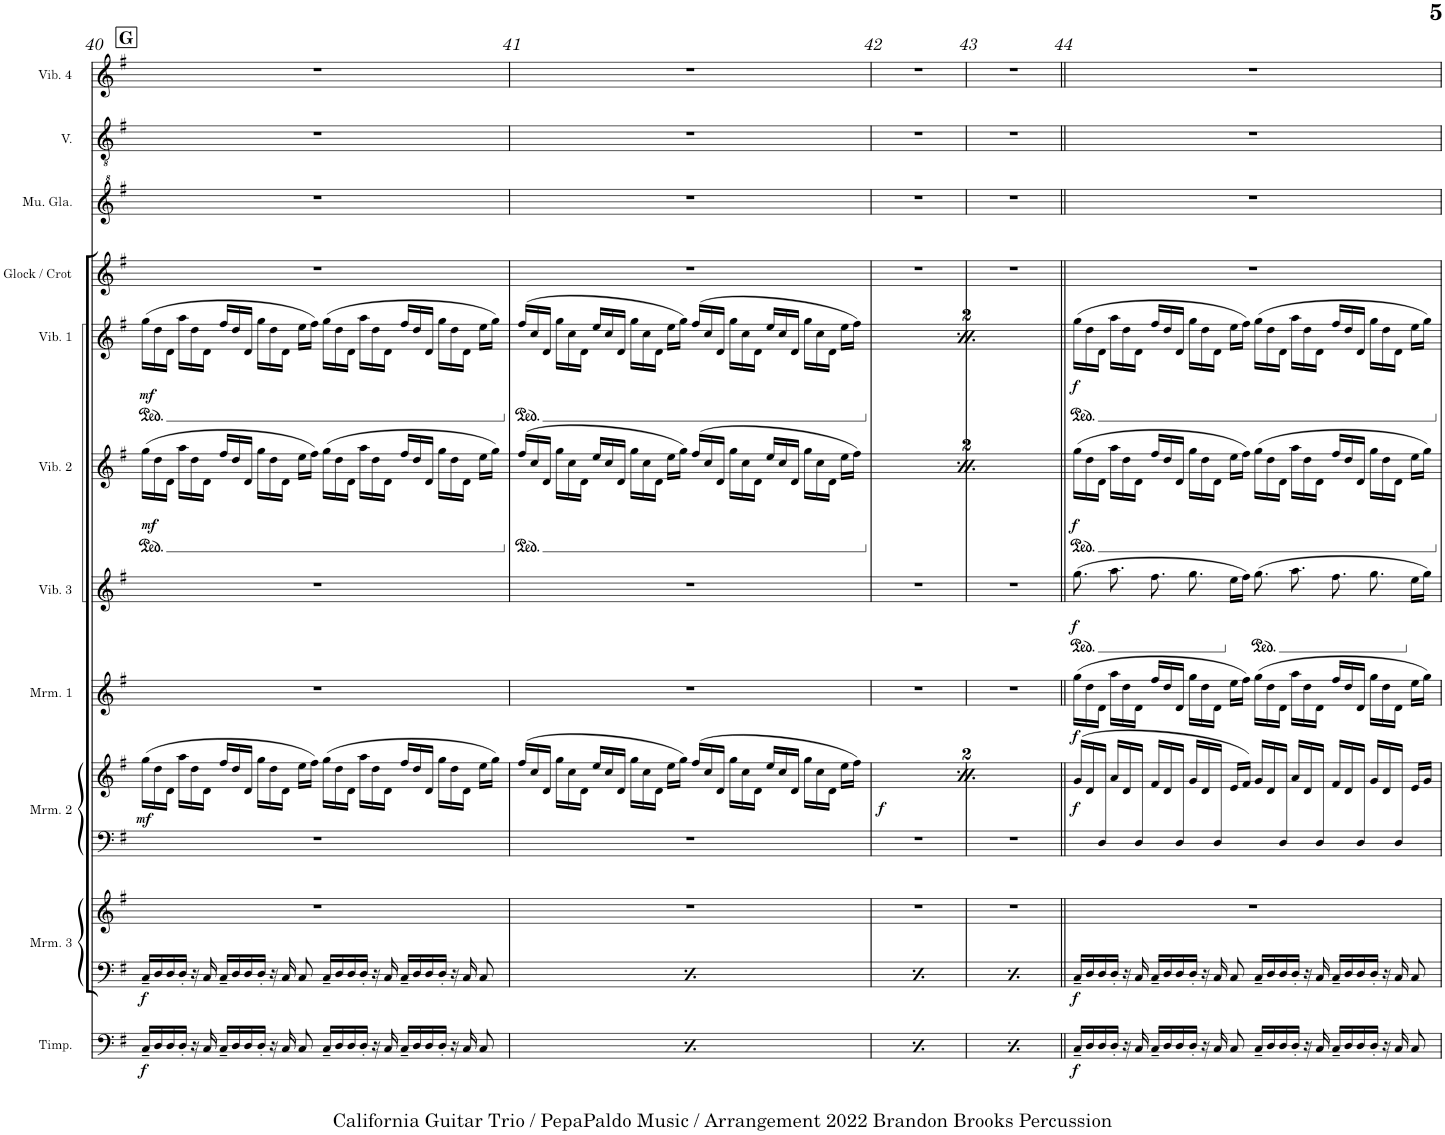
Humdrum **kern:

**kern	**dynam	**kern	**kern	**dynam	**kern	**kern	**dynam	**kern	**dynam	**kern	**dynam	**kern	**dynam	**kern	**dynam	**kern	**kern	**kern	**kern
*part11	*part11	*part10	*part10	*part10	*part9	*part9	*part9	*part8	*part8	*part7	*part7	*part6	*part6	*part5	*part5	*part4	*part3	*part2	*part1
*staff13	*staff13	*staff12	*staff11	*staff11/12	*staff10	*staff9	*staff9/10	*staff8	*staff8	*staff7	*staff7	*staff6	*staff6	*staff5	*staff5	*staff4	*staff3	*staff2	*staff1
*I"Timpani	*	*I"Marimba 3	*	*	*I"Marimba 2	*	*	*I"Marimba 1	*	*I"Vibraphone 3	*	*I"Vibraphone 2	*	*I"Vibraphone 1	*	*I"Glock / Crot	*I"Musical Glasses	*I"Voice	*I"Vibraphone 4
*I'Timp.	*	*I'Mrm. 3	*	*	*I'Mrm. 2	*	*	*I'Mrm. 1	*	*I'Vib. 3	*	*I'Vib. 2	*	*I'Vib. 1	*	*I'Glock / Crot	*I'Mu. Gla.	*I'V.	*I'Vib. 4
!!LO:PB:g=z
*clefF4	*	*clefF4	*clefG2	*	*clefF4	*clefG2	*	*clefG2	*	*clefG2	*	*clefG2	*	*clefG2	*	*clefG2	*clefG^2	*clefGv2	*clefG2
*	*	*	*	*	*	*	*	*	*	*	*	*	*	*	*	*Trd-14c-24	*	*	*
*k[f#]	*	*k[f#]	*k[f#]	*	*k[f#]	*k[f#]	*	*k[f#]	*	*k[f#]	*	*k[f#]	*	*k[f#]	*	*k[f#]	*k[f#]	*k[f#]	*k[f#]
*M7/4	*	*M7/4	*M7/4	*	*M7/4	*M7/4	*	*M7/4	*	*M7/4	*	*M7/4	*	*M7/4	*	*M7/4	*M7/4	*M7/4	*M7/4
*	*	*	*	*	*	*	*	*	*	*	*	*	*	*ped	*	*	*	*	*
!!LO:REH:place=s1:a:B:cj:fs=14:t=G
=40	=40	=40	=40	=40	=40	=40	=40	=40	=40	=40	=40	=40	=40	=40	=40	=40	=40	=40	=40
!	!LO:DY:b	!	!	!LO:DY:b=2	!	!	!LO:DY:b	!	!	!	!	!	!LO:DY:b	!	!LO:DY:b	!	!	!	!
16C~/LL	f	16C~/LL	1..r	f	1..r	(16gg\LL	mf	1..r	.	1..r	.	(16gg\LL	mf	(16gg\LL	mf	1..r	1..r	1..r	1..r
16D/	.	16D/	.	.	.	16dd\	.	.	.	.	.	16dd\	.	16dd\	.	.	.	.	.
16D/	.	16D/	.	.	.	16d\JJ	.	.	.	.	.	16d\JJ	.	16d\JJ	.	.	.	.	.
16D'/JJ	.	16D'/JJ	.	.	.	16aa\LL	.	.	.	.	.	16aa\LL	.	16aa\LL	.	.	.	.	.
16r	.	16r	.	.	.	16dd\	.	.	.	.	.	16dd\	.	16dd\	.	.	.	.	.
16C/	.	16C/	.	.	.	16d\JJ	.	.	.	.	.	16d\JJ	.	16d\JJ	.	.	.	.	.
16C~/LL	.	16C~/LL	.	.	.	16ff#/LL	.	.	.	.	.	16ff#/LL	.	16ff#/LL	.	.	.	.	.
16D/	.	16D/	.	.	.	16dd/	.	.	.	.	.	16dd/	.	16dd/	.	.	.	.	.
16D/	.	16D/	.	.	.	16d/JJ	.	.	.	.	.	16d/JJ	.	16d/JJ	.	.	.	.	.
16D'/JJ	.	16D'/JJ	.	.	.	16gg\LL	.	.	.	.	.	16gg\LL	.	16gg\LL	.	.	.	.	.
16r	.	16r	.	.	.	16dd\	.	.	.	.	.	16dd\	.	16dd\	.	.	.	.	.
16C/	.	16C/	.	.	.	16d\JJ	.	.	.	.	.	16d\JJ	.	16d\JJ	.	.	.	.	.
8C/	.	8C/	.	.	.	16ee\LL	.	.	.	.	.	16ee\LL	.	16ee\LL	.	.	.	.	.
.	.	.	.	.	.	16ff#\JJ)	.	.	.	.	.	16ff#\JJ)	.	16ff#\JJ)	.	.	.	.	.
16C~/LL	.	16C~/LL	.	.	.	(16gg\LL	.	.	.	.	.	(16gg\LL	.	(16gg\LL	.	.	.	.	.
16D/	.	16D/	.	.	.	16dd\	.	.	.	.	.	16dd\	.	16dd\	.	.	.	.	.
16D/	.	16D/	.	.	.	16d\JJ	.	.	.	.	.	16d\JJ	.	16d\JJ	.	.	.	.	.
16D'/JJ	.	16D'/JJ	.	.	.	16aa\LL	.	.	.	.	.	16aa\LL	.	16aa\LL	.	.	.	.	.
16r	.	16r	.	.	.	16dd\	.	.	.	.	.	16dd\	.	16dd\	.	.	.	.	.
16C/	.	16C/	.	.	.	16d\JJ	.	.	.	.	.	16d\JJ	.	16d\JJ	.	.	.	.	.
16C~/LL	.	16C~/LL	.	.	.	16ff#/LL	.	.	.	.	.	16ff#/LL	.	16ff#/LL	.	.	.	.	.
16D/	.	16D/	.	.	.	16dd/	.	.	.	.	.	16dd/	.	16dd/	.	.	.	.	.
16D/	.	16D/	.	.	.	16d/JJ	.	.	.	.	.	16d/JJ	.	16d/JJ	.	.	.	.	.
16D'/JJ	.	16D'/JJ	.	.	.	16gg\LL	.	.	.	.	.	16gg\LL	.	16gg\LL	.	.	.	.	.
16r	.	16r	.	.	.	16dd\	.	.	.	.	.	16dd\	.	16dd\	.	.	.	.	.
16C/	.	16C/	.	.	.	16d\JJ	.	.	.	.	.	16d\JJ	.	16d\JJ	.	.	.	.	.
8C/	.	8C/	.	.	.	16ee\LL	.	.	.	.	.	16ee\LL	.	16ee\LL	.	.	.	.	.
.	.	.	.	.	.	16gg\JJ)	.	.	.	.	.	16gg\JJ)	.	16gg\JJ)	.	.	.	.	.
=41	=41	=41	=41	=41	=41	=41	=41	=41	=41	=41	=41	=41	=41	=41	=41	=41	=41	=41	=41
*	*	*	*	*	*	*	*	*	*	*	*	*ped	*	*	*	*	*	*	*
*	*	*	*	*	*	*	*	*	*	*	*	*	*	*Xped	*	*	*	*	*
*	*	*	*	*	*	*	*	*	*	*	*	*	*	*ped	*	*	*	*	*
!	!LO:DY:b	!	!	!LO:DY:b=2	!	!	!	!	!	!	!	!	!	!	!	!	!	!	!
16C~/LL	f	16C~/LL	1..r	f	1..r	(16ff#/LL	.	1..r	.	1..r	.	(16ff#/LL	.	(16ff#/LL	.	1..r	1..r	1..r	1..r
16D/	.	16D/	.	.	.	16cc/	.	.	.	.	.	16cc/	.	16cc/	.	.	.	.	.
16D/	.	16D/	.	.	.	16d/JJ	.	.	.	.	.	16d/JJ	.	16d/JJ	.	.	.	.	.
16D'/JJ	.	16D'/JJ	.	.	.	16gg\LL	.	.	.	.	.	16gg\LL	.	16gg\LL	.	.	.	.	.
16r	.	16r	.	.	.	16cc\	.	.	.	.	.	16cc\	.	16cc\	.	.	.	.	.
16C/	.	16C/	.	.	.	16d\JJ	.	.	.	.	.	16d\JJ	.	16d\JJ	.	.	.	.	.
16C~/LL	.	16C~/LL	.	.	.	16ee/LL	.	.	.	.	.	16ee/LL	.	16ee/LL	.	.	.	.	.
16D/	.	16D/	.	.	.	16cc/	.	.	.	.	.	16cc/	.	16cc/	.	.	.	.	.
16D/	.	16D/	.	.	.	16d/JJ	.	.	.	.	.	16d/JJ	.	16d/JJ	.	.	.	.	.
16D'/JJ	.	16D'/JJ	.	.	.	16gg\LL	.	.	.	.	.	16gg\LL	.	16gg\LL	.	.	.	.	.
16r	.	16r	.	.	.	16cc\	.	.	.	.	.	16cc\	.	16cc\	.	.	.	.	.
16C/	.	16C/	.	.	.	16d\JJ	.	.	.	.	.	16d\JJ	.	16d\JJ	.	.	.	.	.
8C/	.	8C/	.	.	.	16ee\LL	.	.	.	.	.	16ee\LL	.	16ee\LL	.	.	.	.	.
.	.	.	.	.	.	16gg\JJ)	.	.	.	.	.	16gg\JJ)	.	16gg\JJ)	.	.	.	.	.
16C~/LL	.	16C~/LL	.	.	.	(16ff#/LL	.	.	.	.	.	(16ff#/LL	.	(16ff#/LL	.	.	.	.	.
16D/	.	16D/	.	.	.	16cc/	.	.	.	.	.	16cc/	.	16cc/	.	.	.	.	.
16D/	.	16D/	.	.	.	16d/JJ	.	.	.	.	.	16d/JJ	.	16d/JJ	.	.	.	.	.
16D'/JJ	.	16D'/JJ	.	.	.	16gg\LL	.	.	.	.	.	16gg\LL	.	16gg\LL	.	.	.	.	.
16r	.	16r	.	.	.	16cc\	.	.	.	.	.	16cc\	.	16cc\	.	.	.	.	.
16C/	.	16C/	.	.	.	16d\JJ	.	.	.	.	.	16d\JJ	.	16d\JJ	.	.	.	.	.
16C~/LL	.	16C~/LL	.	.	.	16ee/LL	.	.	.	.	.	16ee/LL	.	16ee/LL	.	.	.	.	.
16D/	.	16D/	.	.	.	16cc/	.	.	.	.	.	16cc/	.	16cc/	.	.	.	.	.
16D/	.	16D/	.	.	.	16d/JJ	.	.	.	.	.	16d/JJ	.	16d/JJ	.	.	.	.	.
16D'/JJ	.	16D'/JJ	.	.	.	16gg\LL	.	.	.	.	.	16gg\LL	.	16gg\LL	.	.	.	.	.
16r	.	16r	.	.	.	16cc\	.	.	.	.	.	16cc\	.	16cc\	.	.	.	.	.
16C/	.	16C/	.	.	.	16d\JJ	.	.	.	.	.	16d\JJ	.	16d\JJ	.	.	.	.	.
8C/	.	8C/	.	.	.	16ee\LL	.	.	.	.	.	16ee\LL	.	16ee\LL	.	.	.	.	.
.	.	.	.	.	.	16ff#\JJ)	.	.	.	.	.	16ff#\JJ)	.	16ff#\JJ)	.	.	.	.	.
=42	=42	=42	=42	=42	=42	=42	=42	=42	=42	=42	=42	=42	=42	=42	=42	=42	=42	=42	=42
*	*	*	*	*	*	*	*	*	*	*	*	*ped	*	*	*	*	*	*	*
*	*	*	*	*	*	*	*	*	*	*	*	*	*	*Xped	*	*	*	*	*
*	*	*	*	*	*	*	*	*	*	*	*	*	*	*ped	*	*	*	*	*
!	!LO:DY:b	!	!	!LO:DY:b=2	!	!	!LO:DY:b	!	!	!	!	!	!LO:DY:b	!	!LO:DY:b	!	!	!	!
16C~/LL	f	16C~/LL	1..r	f	1..r	(16gg\LL	mf	1..r	.	1..r	.	(16gg\LL	mf	(16gg\LL	mf	1..r	1..r	1..r	1..r
16D/	.	16D/	.	.	.	16dd\	.	.	.	.	.	16dd\	.	16dd\	.	.	.	.	.
16D/	.	16D/	.	.	.	16d\JJ	.	.	.	.	.	16d\JJ	.	16d\JJ	.	.	.	.	.
16D'/JJ	.	16D'/JJ	.	.	.	16aa\LL	.	.	.	.	.	16aa\LL	.	16aa\LL	.	.	.	.	.
16r	.	16r	.	.	.	16dd\	.	.	.	.	.	16dd\	.	16dd\	.	.	.	.	.
16C/	.	16C/	.	.	.	16d\JJ	.	.	.	.	.	16d\JJ	.	16d\JJ	.	.	.	.	.
16C~/LL	.	16C~/LL	.	.	.	16ff#/LL	.	.	.	.	.	16ff#/LL	.	16ff#/LL	.	.	.	.	.
16D/	.	16D/	.	.	.	16dd/	.	.	.	.	.	16dd/	.	16dd/	.	.	.	.	.
16D/	.	16D/	.	.	.	16d/JJ	.	.	.	.	.	16d/JJ	.	16d/JJ	.	.	.	.	.
16D'/JJ	.	16D'/JJ	.	.	.	16gg\LL	.	.	.	.	.	16gg\LL	.	16gg\LL	.	.	.	.	.
16r	.	16r	.	.	.	16dd\	.	.	.	.	.	16dd\	.	16dd\	.	.	.	.	.
16C/	.	16C/	.	.	.	16d\JJ	.	.	.	.	.	16d\JJ	.	16d\JJ	.	.	.	.	.
8C/	.	8C/	.	.	.	16ee\LL	.	.	.	.	.	16ee\LL	.	16ee\LL	.	.	.	.	.
.	.	.	.	.	.	16ff#\JJ)	.	.	.	.	.	16ff#\JJ)	.	16ff#\JJ)	.	.	.	.	.
16C~/LL	.	16C~/LL	.	.	.	(16gg\LL	.	.	.	.	.	(16gg\LL	.	(16gg\LL	.	.	.	.	.
16D/	.	16D/	.	.	.	16dd\	.	.	.	.	.	16dd\	.	16dd\	.	.	.	.	.
16D/	.	16D/	.	.	.	16d\JJ	.	.	.	.	.	16d\JJ	.	16d\JJ	.	.	.	.	.
16D'/JJ	.	16D'/JJ	.	.	.	16aa\LL	.	.	.	.	.	16aa\LL	.	16aa\LL	.	.	.	.	.
16r	.	16r	.	.	.	16dd\	.	.	.	.	.	16dd\	.	16dd\	.	.	.	.	.
16C/	.	16C/	.	.	.	16d\JJ	.	.	.	.	.	16d\JJ	.	16d\JJ	.	.	.	.	.
16C~/LL	.	16C~/LL	.	.	.	16ff#/LL	.	.	.	.	.	16ff#/LL	.	16ff#/LL	.	.	.	.	.
16D/	.	16D/	.	.	.	16dd/	.	.	.	.	.	16dd/	.	16dd/	.	.	.	.	.
16D/	.	16D/	.	.	.	16d/JJ	.	.	.	.	.	16d/JJ	.	16d/JJ	.	.	.	.	.
16D'/JJ	.	16D'/JJ	.	.	.	16gg\LL	.	.	.	.	.	16gg\LL	.	16gg\LL	.	.	.	.	.
16r	.	16r	.	.	.	16dd\	.	.	.	.	.	16dd\	.	16dd\	.	.	.	.	.
16C/	.	16C/	.	.	.	16d\JJ	.	.	.	.	.	16d\JJ	.	16d\JJ	.	.	.	.	.
8C/	.	8C/	.	.	.	16ee\LL	.	.	.	.	.	16ee\LL	.	16ee\LL	.	.	.	.	.
.	.	.	.	.	.	16gg\JJ)	.	.	.	.	.	16gg\JJ)	.	16gg\JJ)	.	.	.	.	.
=43	=43	=43	=43	=43	=43	=43	=43	=43	=43	=43	=43	=43	=43	=43	=43	=43	=43	=43	=43
!	!LO:DY:b	!	!	!LO:DY:b=2	!	!	!	!	!	!	!	!	!	!	!	!	!	!	!
16C~/LL	f	16C~/LL	1..r	f	1..r	(16ff#/LL	.	1..r	.	1..r	.	(16ff#/LL	.	(16ff#/LL	.	1..r	1..r	1..r	1..r
16D/	.	16D/	.	.	.	16cc/	.	.	.	.	.	16cc/	.	16cc/	.	.	.	.	.
16D/	.	16D/	.	.	.	16d/JJ	.	.	.	.	.	16d/JJ	.	16d/JJ	.	.	.	.	.
16D'/JJ	.	16D'/JJ	.	.	.	16gg\LL	.	.	.	.	.	16gg\LL	.	16gg\LL	.	.	.	.	.
16r	.	16r	.	.	.	16cc\	.	.	.	.	.	16cc\	.	16cc\	.	.	.	.	.
16C/	.	16C/	.	.	.	16d\JJ	.	.	.	.	.	16d\JJ	.	16d\JJ	.	.	.	.	.
16C~/LL	.	16C~/LL	.	.	.	16ee/LL	.	.	.	.	.	16ee/LL	.	16ee/LL	.	.	.	.	.
16D/	.	16D/	.	.	.	16cc/	.	.	.	.	.	16cc/	.	16cc/	.	.	.	.	.
16D/	.	16D/	.	.	.	16d/JJ	.	.	.	.	.	16d/JJ	.	16d/JJ	.	.	.	.	.
16D'/JJ	.	16D'/JJ	.	.	.	16gg\LL	.	.	.	.	.	16gg\LL	.	16gg\LL	.	.	.	.	.
16r	.	16r	.	.	.	16cc\	.	.	.	.	.	16cc\	.	16cc\	.	.	.	.	.
16C/	.	16C/	.	.	.	16d\JJ	.	.	.	.	.	16d\JJ	.	16d\JJ	.	.	.	.	.
8C/	.	8C/	.	.	.	16ee\LL	.	.	.	.	.	16ee\LL	.	16ee\LL	.	.	.	.	.
.	.	.	.	.	.	16gg\JJ)	.	.	.	.	.	16gg\JJ)	.	16gg\JJ)	.	.	.	.	.
16C~/LL	.	16C~/LL	.	.	.	(16ff#/LL	.	.	.	.	.	(16ff#/LL	.	(16ff#/LL	.	.	.	.	.
16D/	.	16D/	.	.	.	16cc/	.	.	.	.	.	16cc/	.	16cc/	.	.	.	.	.
16D/	.	16D/	.	.	.	16d/JJ	.	.	.	.	.	16d/JJ	.	16d/JJ	.	.	.	.	.
16D'/JJ	.	16D'/JJ	.	.	.	16gg\LL	.	.	.	.	.	16gg\LL	.	16gg\LL	.	.	.	.	.
16r	.	16r	.	.	.	16cc\	.	.	.	.	.	16cc\	.	16cc\	.	.	.	.	.
16C/	.	16C/	.	.	.	16d\JJ	.	.	.	.	.	16d\JJ	.	16d\JJ	.	.	.	.	.
16C~/LL	.	16C~/LL	.	.	.	16ee/LL	.	.	.	.	.	16ee/LL	.	16ee/LL	.	.	.	.	.
16D/	.	16D/	.	.	.	16cc/	.	.	.	.	.	16cc/	.	16cc/	.	.	.	.	.
16D/	.	16D/	.	.	.	16d/JJ	.	.	.	.	.	16d/JJ	.	16d/JJ	.	.	.	.	.
16D'/JJ	.	16D'/JJ	.	.	.	16gg\LL	.	.	.	.	.	16gg\LL	.	16gg\LL	.	.	.	.	.
16r	.	16r	.	.	.	16cc\	.	.	.	.	.	16cc\	.	16cc\	.	.	.	.	.
16C/	.	16C/	.	.	.	16d\JJ	.	.	.	.	.	16d\JJ	.	16d\JJ	.	.	.	.	.
8C/	.	8C/	.	.	.	16ee\LL	.	.	.	.	.	16ee\LL	.	16ee\LL	.	.	.	.	.
.	.	.	.	.	.	16ff#\JJ)	.	.	.	.	.	16ff#\JJ)	.	16ff#\JJ)	.	.	.	.	.
=44||	=44||	=44||	=44||	=44||	=44||	=44||	=44||	=44||	=44||	=44||	=44||	=44||	=44||	=44||	=44||	=44||	=44||	=44||	=44||
*	*	*	*	*	*^	*	*	*	*	*	*	*	*	*	*	*	*	*	*
!	!LO:DY:b	!	!	!LO:DY:b=2	!	!	!	!LO:DY:b	!	!LO:DY:b	!	!LO:DY:b	!	!LO:DY:b	!	!LO:DY:b	!	!	!	!
16C~/LL	f	16C~/LL	1..r	f	8ryy	1..ryy	(16g/LL	f	(16gg\LL	f	(8.gg\	f	(16gg\LL	f	(16gg\LL	f	1..r	1..r	1..r	1..r
16D/	.	16D/	.	.	.	.	16d/	.	16dd\	.	.	.	16dd\	.	16dd\	.	.	.	.	.
16D/	.	16D/	.	.	16D/JJ	.	16ryy	.	16d\JJ	.	.	.	16d\JJ	.	16d\JJ	.	.	.	.	.
16D'/JJ	.	16D'/JJ	.	.	8ryy	.	16a/LL	.	16aa\LL	.	8.aa\	.	16aa\LL	.	16aa\LL	.	.	.	.	.
16r	.	16r	.	.	.	.	16d/	.	16dd\	.	.	.	16dd\	.	16dd\	.	.	.	.	.
16C/	.	16C/	.	.	16D/JJ	.	16ryy	.	16d\JJ	.	.	.	16d\JJ	.	16d\JJ	.	.	.	.	.
16C~/LL	.	16C~/LL	.	.	8ryy	.	16f#/LL	.	16ff#/LL	.	8.ff#\	.	16ff#/LL	.	16ff#/LL	.	.	.	.	.
16D/	.	16D/	.	.	.	.	16d/	.	16dd/	.	.	.	16dd/	.	16dd/	.	.	.	.	.
16D/	.	16D/	.	.	16D/JJ	.	16ryy	.	16d/JJ	.	.	.	16d/JJ	.	16d/JJ	.	.	.	.	.
16D'/JJ	.	16D'/JJ	.	.	8ryy	.	16g/LL	.	16gg\LL	.	8.gg\	.	16gg\LL	.	16gg\LL	.	.	.	.	.
16r	.	16r	.	.	.	.	16d/	.	16dd\	.	.	.	16dd\	.	16dd\	.	.	.	.	.
16C/	.	16C/	.	.	16D/JJ	.	16ryy	.	16d\JJ	.	.	.	16d\JJ	.	16d\JJ	.	.	.	.	.
*	*	*	*	*	*	*	*	*	*	*	*Xped	*	*	*	*	*	*	*	*	*
8C/	.	8C/	.	.	4ryy	.	16e/LL	.	16ee\LL	.	16ee\LL	.	16ee\LL	.	16ee\LL	.	.	.	.	.
.	.	.	.	.	.	.	16f#/JJ)	.	16ff#\JJ)	.	16ff#\JJ)	.	16ff#\JJ)	.	16ff#\JJ)	.	.	.	.	.
16C~/LL	.	16C~/LL	.	.	.	.	16g/LL	.	(16gg\LL	.	(8.gg\	.	(16gg\LL	.	(16gg\LL	.	.	.	.	.
16D/	.	16D/	.	.	.	.	16d/	.	16dd\	.	.	.	16dd\	.	16dd\	.	.	.	.	.
16D/	.	16D/	.	.	16D/JJ	.	16ryy	.	16d\JJ	.	.	.	16d\JJ	.	16d\JJ	.	.	.	.	.
16D'/JJ	.	16D'/JJ	.	.	8ryy	.	16a/LL	.	16aa\LL	.	8.aa\	.	16aa\LL	.	16aa\LL	.	.	.	.	.
16r	.	16r	.	.	.	.	16d/	.	16dd\	.	.	.	16dd\	.	16dd\	.	.	.	.	.
16C/	.	16C/	.	.	16D/JJ	.	16ryy	.	16d\JJ	.	.	.	16d\JJ	.	16d\JJ	.	.	.	.	.
16C~/LL	.	16C~/LL	.	.	8ryy	.	16f#/LL	.	16ff#/LL	.	8.ff#\	.	16ff#/LL	.	16ff#/LL	.	.	.	.	.
16D/	.	16D/	.	.	.	.	16d/	.	16dd/	.	.	.	16dd/	.	16dd/	.	.	.	.	.
16D/	.	16D/	.	.	16D/JJ	.	16ryy	.	16d/JJ	.	.	.	16d/JJ	.	16d/JJ	.	.	.	.	.
16D'/JJ	.	16D'/JJ	.	.	8ryy	.	16g/LL	.	16gg\LL	.	8.gg\	.	16gg\LL	.	16gg\LL	.	.	.	.	.
16r	.	16r	.	.	.	.	16d/	.	16dd\	.	.	.	16dd\	.	16dd\	.	.	.	.	.
16C/	.	16C/	.	.	16D/JJ	.	16ryy	.	16d\JJ	.	.	.	16d\JJ	.	16d\JJ	.	.	.	.	.
*	*	*	*	*	*	*	*	*	*	*	*Xped	*	*	*	*	*	*	*	*	*
8C/	.	8C/	.	.	8ryy	.	16e/LL	.	16ee\LL	.	16ee\LL	.	16ee\LL	.	16ee\LL	.	.	.	.	.
.	.	.	.	.	.	.	16g/JJ	.	16gg\JJ)	.	16gg\JJ)	.	16gg\JJ)	.	16gg\JJ)	.	.	.	.	.
*	*	*	*	*	*v	*v	*	*	*	*	*	*	*	*	*	*	*	*	*	*
*	*	*	*	*	*	*	*	*	*	*	*	*	*	*Xped	*	*	*	*	*
=	=	=	=	=	=	=	=	=	=	=	=	=	=	=	=	=	=	=	=
*-	*-	*-	*-	*-	*-	*-	*-	*-	*-	*-	*-	*-	*-	*-	*-	*-	*-	*-	*-
